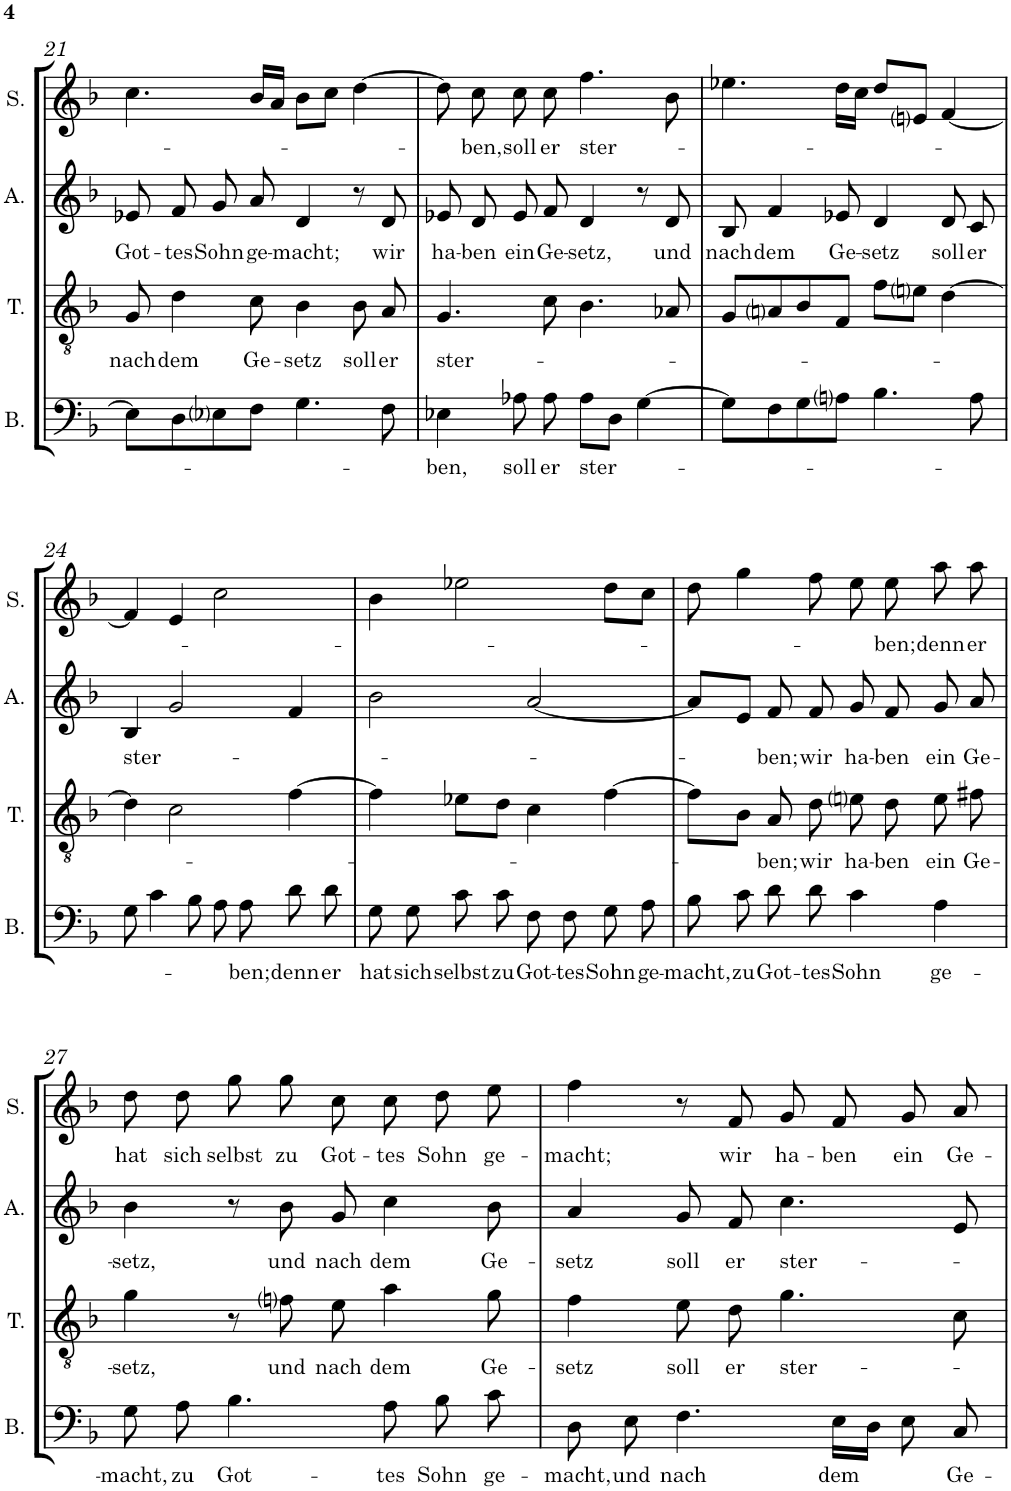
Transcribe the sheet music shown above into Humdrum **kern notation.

**kern	**text	**kern	**text	**kern	**text	**kern	**text
*part4	*part4	*part3	*part3	*part2	*part2	*part1	*part1
*staff4	*staff4	*staff3	*staff3	*staff2	*staff2	*staff1	*staff1
*I"Baß	*	*I"Tenor	*	*I"Alt	*	*I"Sopran	*
*I'B.	*	*I'T.	*	*I'A.	*	*I'S.	*
!!LO:PB:g=z
*clefF4	*	*clefGv2	*	*clefG2	*	*clefG2	*
*k[b-]	*	*k[b-]	*	*k[b-]	*	*k[b-]	*
*F:	*	*F:	*	*F:	*	*F:	*
*M4/4	*	*M4/4	*	*M4/4	*	*M4/4	*
=21	=21	=21	=21	=21	=21	=21	=21
!	!	!	!LO:LY:b	!	!LO:LY:b	!	!
8E-\L]	.	8G/	nach	8e-X/	Got-	4.cc\	.
!	!	!	!LO:LY:b	!	!LO:LY:b	!	!
8D\	.	4d\	dem	8f/	-tes	.	.
!	!	!	!	!	!LO:LY:b	!	!
8E-i\	.	.	.	8g/	Sohn	.	.
!	!	!	!LO:LY:b	!	!LO:LY:b	!	!
8F\J	.	8c\	Ge-	8a/	ge-	16b-/LL	.
.	.	.	.	.	.	16a/JJ	.
!	!	!	!LO:LY:b	!	!LO:LY:b	!	!
4.G\	.	4B-\	-setz	4d/	-macht;	8b-\L	.
.	.	.	.	.	.	8cc\J	.
!	!	!	!LO:LY:b	!	!	!	!
.	.	8B-\	soll	8r	.	[4dd\	.
!	!	!	!LO:LY:b	!	!LO:LY:b	!	!
8F\	.	8A/	er	8d/	wir	.	.
=22	=22	=22	=22	=22	=22	=22	=22
!	!LO:LY:b	!	!LO:LY:b	!	!LO:LY:b	!	!
4E-X\	-ben,	4.G/	ster-	8e-X/	ha-	8dd\]	.
!	!	!	!	!	!LO:LY:b	!	!LO:LY:b
.	.	.	.	8d/	-ben	8cc\	-ben,
!	!LO:LY:b	!	!	!	!LO:LY:b	!	!LO:LY:b
8A-X\	soll	.	.	8e-/	ein	8cc\	soll
!	!LO:LY:b	!	!	!	!LO:LY:b	!	!LO:LY:b
8A-\	er	8c\	.	8f/	Ge-	8cc\	er
!	!LO:LY:b	!	!	!	!LO:LY:b	!	!LO:LY:b
8A-\L	ster-	4.B-\	.	4d/	-setz,	4.ff\	ster-
8D\J	.	.	.	.	.	.	.
[4G\	.	.	.	8r	.	.	.
!	!	!	!	!	!LO:LY:b	!	!
.	.	8A-X/	.	8d/	und	8b-\	.
=23	=23	=23	=23	=23	=23	=23	=23
!	!	!	!	!	!LO:LY:b	!	!
8G\L]	.	8G/L	.	8B-/	nach	4.ee-X\	.
!	!	!	!	!	!LO:LY:b	!	!
8F\	.	8Ani/	.	4f/	dem	.	.
8G\	.	8B-/	.	.	.	.	.
!	!	!	!	!	!LO:LY:b	!	!
8Ani\J	.	8F/J	.	8e-X/	Ge-	16dd\LL	.
.	.	.	.	.	.	16cc\JJ	.
!	!	!	!	!	!LO:LY:b	!	!
4.B-\	.	8f\L	.	4d/	-setz	8dd/L	.
.	.	8eni\J	.	.	.	8eni/J	.
!	!	!	!	!	!LO:LY:b	!	!
.	.	[4d\	.	8d/	soll	[4f/	.
!	!	!	!	!	!LO:LY:b	!	!
8A\	.	.	.	8c/	er	.	.
!!LO:LB:g=z
=24	=24	=24	=24	=24	=24	=24	=24
!	!	!	!	!	!LO:LY:b	!	!
8G\	.	4d\]	.	4B-/	ster-	4f/]	.
4c\	.	.	.	.	.	.	.
.	.	2c\	.	2g/	.	4e/	.
8B-\	.	.	.	.	.	.	.
8A\	.	.	.	.	.	2cc\	.
!	!LO:LY:b	!	!	!	!	!	!
8A\	-ben;	.	.	.	.	.	.
!	!LO:LY:b	!	!	!	!	!	!
8d\	denn	[4f\	.	4f/	.	.	.
!	!LO:LY:b	!	!	!	!	!	!
8d\	er	.	.	.	.	.	.
=25	=25	=25	=25	=25	=25	=25	=25
!	!LO:LY:b	!	!	!	!	!	!
8G\	hat	4f\]	.	2b-\	.	4b-\	.
!	!LO:LY:b	!	!	!	!	!	!
8G\	sich	.	.	.	.	.	.
!	!LO:LY:b	!	!	!	!	!	!
8c\	selbst	8e-X\L	.	.	.	2ee-X\	.
!	!LO:LY:b	!	!	!	!	!	!
8c\	zu	8d\J	.	.	.	.	.
!	!LO:LY:b	!	!	!	!	!	!
8F\	Got-	4c\	.	[2a/	.	.	.
!	!LO:LY:b	!	!	!	!	!	!
8F\	-tes	.	.	.	.	.	.
!	!LO:LY:b	!	!	!	!	!	!
8G\	Sohn	[4f\	.	.	.	8dd\L	.
!	!LO:LY:b	!	!	!	!	!	!
8A\	ge-	.	.	.	.	8cc\J	.
=26	=26	=26	=26	=26	=26	=26	=26
!	!LO:LY:b	!	!	!	!	!	!
8B-\	-macht,	8f\L]	.	8a/L]	.	8dd\	.
!	!LO:LY:b	!	!	!	!	!	!
8c\	zu	8B-\J	.	8e/J	.	4gg\	.
!	!LO:LY:b	!	!LO:LY:b	!	!LO:LY:b	!	!
8d\	Got-	8A/	-ben;	8f/	-ben;	.	.
!	!LO:LY:b	!	!LO:LY:b	!	!LO:LY:b	!	!
8d\	-tes	8d\	wir	8f/	wir	8ff\	.
!	!LO:LY:b	!	!LO:LY:b	!	!LO:LY:b	!	!
4c\	Sohn	8eni\	ha-	8g/	ha-	8ee\	.
!	!	!	!LO:LY:b	!	!LO:LY:b	!	!LO:LY:b
.	.	8d\	-ben	8f/	-ben	8ee\	-ben;
!	!LO:LY:b	!	!LO:LY:b	!	!LO:LY:b	!	!LO:LY:b
4A\	ge-	8e\	ein	8g/	ein	8aa\	denn
!	!	!	!LO:LY:b	!	!LO:LY:b	!	!LO:LY:b
.	.	8f#X\	Ge-	8a/	Ge-	8aa\	er
!!LO:LB:g=z
=27	=27	=27	=27	=27	=27	=27	=27
!	!LO:LY:b	!	!LO:LY:b	!	!LO:LY:b	!	!LO:LY:b
8G\	-macht,	4g\	-setz,	4b-\	-setz,	8dd\	hat
!	!LO:LY:b	!	!	!	!	!	!LO:LY:b
8A\	zu	.	.	.	.	8dd\	sich
!	!LO:LY:b	!	!	!	!	!	!LO:LY:b
4.B-\	Got-	8r	.	8r	.	8gg\	selbst
!	!	!	!LO:LY:b	!	!LO:LY:b	!	!LO:LY:b
.	.	8fni\	und	8b-\	und	8gg\	zu
!	!	!	!LO:LY:b	!	!LO:LY:b	!	!LO:LY:b
.	.	8e\	nach	8g/	nach	8cc\	Got-
!	!LO:LY:b	!	!LO:LY:b	!	!LO:LY:b	!	!LO:LY:b
8A\	-tes	4a\	dem	4cc\	dem	8cc\	-tes
!	!LO:LY:b	!	!	!	!	!	!LO:LY:b
8B-\	Sohn	.	.	.	.	8dd\	Sohn
!	!LO:LY:b	!	!LO:LY:b	!	!LO:LY:b	!	!LO:LY:b
8c\	ge-	8g\	Ge-	8b-\	Ge-	8ee\	ge-
=28	=28	=28	=28	=28	=28	=28	=28
!	!LO:LY:b	!	!LO:LY:b	!	!LO:LY:b	!	!LO:LY:b
8D\	-macht,	4f\	-setz	4a/	-setz	4ff\	-macht;
!	!LO:LY:b	!	!	!	!	!	!
8E\	und	.	.	.	.	.	.
!	!LO:LY:b	!	!LO:LY:b	!	!LO:LY:b	!	!
4.F\	nach	8e\	soll	8g/	soll	8r	.
!	!	!	!LO:LY:b	!	!LO:LY:b	!	!LO:LY:b
.	.	8d\	er	8f/	er	8f/	wir
!	!	!	!LO:LY:b	!	!LO:LY:b	!	!LO:LY:b
.	.	4.g\	ster-	4.cc\	ster-	8g/	ha-
!	!LO:LY:b	!	!	!	!	!	!LO:LY:b
16E\LL	dem	.	.	.	.	8f/	-ben
16D\JJ	.	.	.	.	.	.	.
!	!	!	!	!	!	!	!LO:LY:b
8E\	.	.	.	.	.	8g/	ein
!	!LO:LY:b	!	!	!	!	!	!LO:LY:b
8C/	Ge-	8c\	.	8e/	.	8a/	Ge-
=	=	=	=	=	=	=	=
*-	*-	*-	*-	*-	*-	*-	*-
